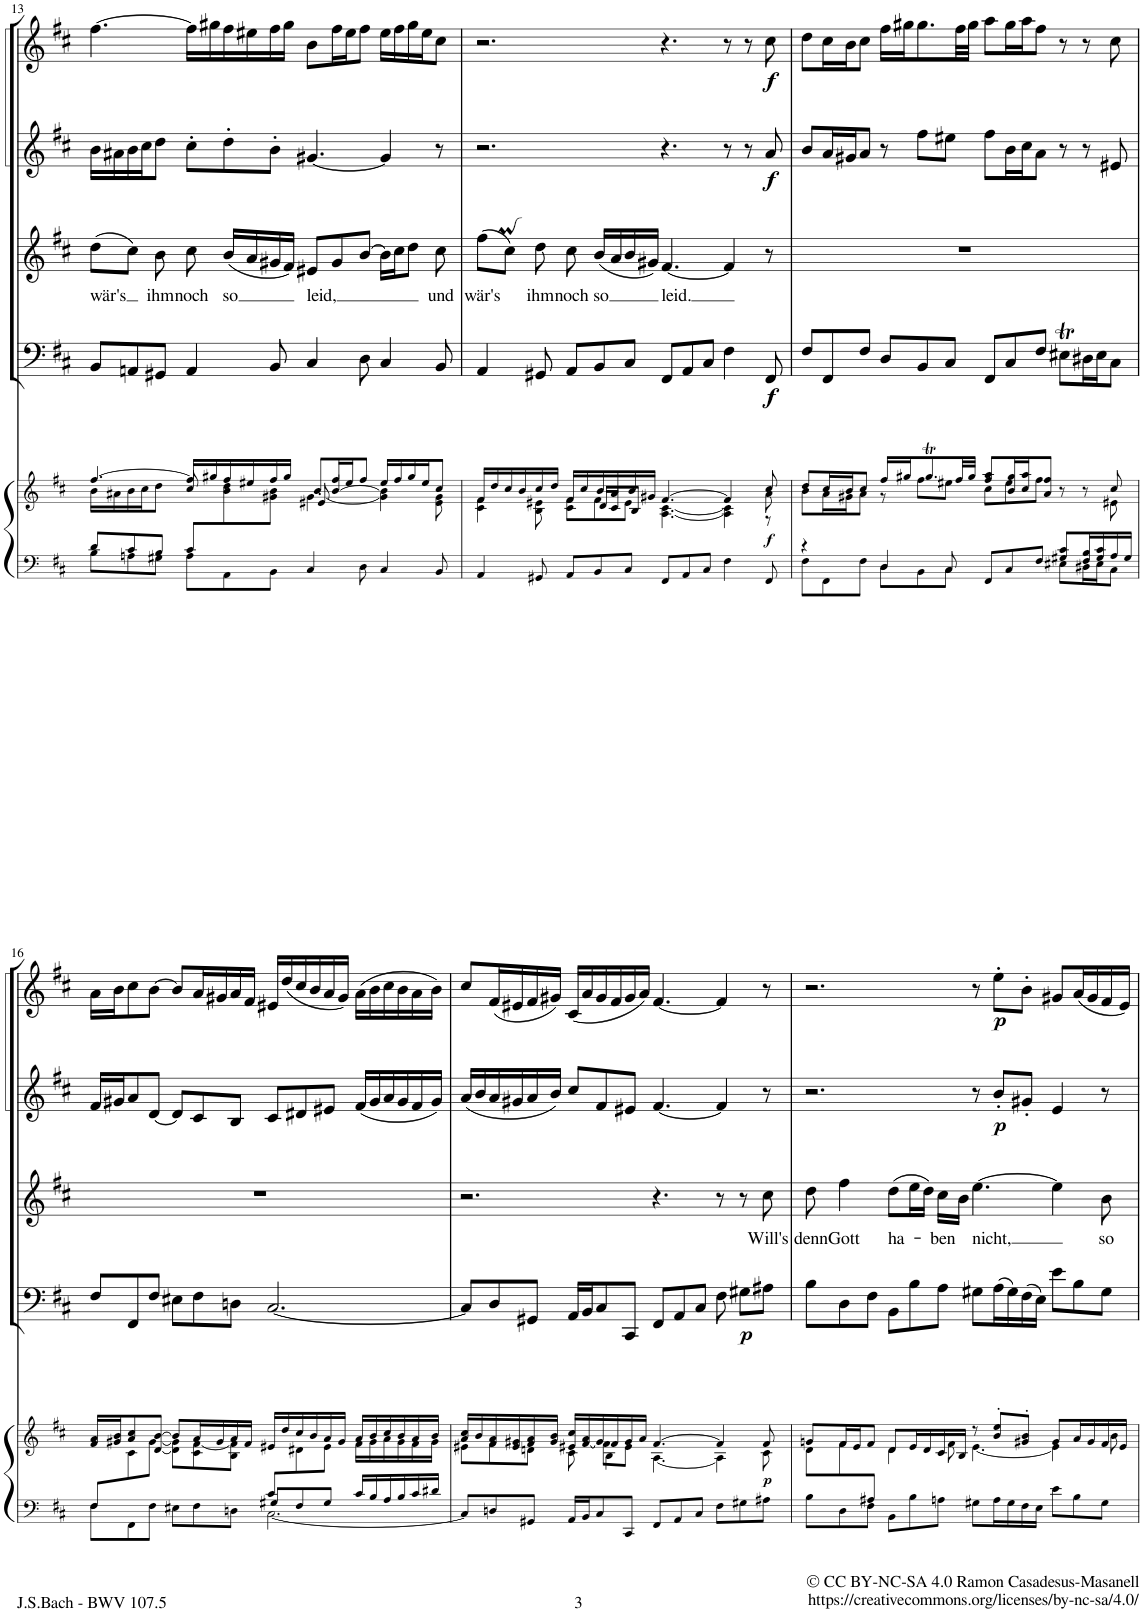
**kern	**kern	**dynam	**kern	**dynam	**kern	**text	**kern	**dynam	**kern	**dynam
*part5	*part5	*part5	*part4	*part4	*part3	*part3	*part2	*part2	*part1	*part1
*staff6	*staff5	*staff5/6	*staff4	*staff4	*staff3	*staff3	*staff2	*staff2	*staff1	*staff1
*I"Piano reduction	*	*	*I"Organo e Continuo	*	*I"Soprano	*	*I"Oboe d'amore II	*	*I"Oboe d'amore I	*
*I'Pno	*	*	*	*	*	*	*I'Ob	*	*I'Ob	*
!!LO:PB:g=z
*clefF4	*clefG2	*	*clefF4	*	*clefG2	*	*clefG2	*	*clefG2	*
*k[f#c#]	*k[f#c#]	*	*k[f#c#]	*	*k[f#c#]	*	*k[f#c#]	*	*k[f#c#]	*
*M12/8	*M12/8	*	*M12/8	*	*M12/8	*	*M12/8	*	*M12/8	*
=13	=13	=13	=13	=13	=13	=13	=13	=13	=13	=13
*^	*^	*	*	*	*	*	*	*	*	*
*	*^	*	*^	*	*	*	*	*	*	*	*	*
!	!	!	!	!	!	!	!	!	!	!LO:LY:b	!	!	!	!
4.ryy	8d/L	8B\L	[4.ff#/	16b\LL	4.ryy	.	8BB/L	.	(8dd\L	wär's	16b\LL	.	[4.ff#\	.
.	.	.	.	16a#X\	.	.	.	.	.	.	16a#X\	.	.	.
.	8c#/	8An\	.	16b\	.	.	8AAn/	.	8cc#\J)	.	16b\	.	.	.
.	.	.	.	16cc#\J	.	.	.	.	.	.	16cc#\J	.	.	.
!	!	!	!	!	!	!	!	!	!	!LO:LY:b	!	!	!	!
.	8B/J	8G#X\J	.	8dd\J	.	.	8GG#X/J	.	8b\	ihm	8dd\J	.	.	.
!	!	!	!	!	!	!	!	!	!	!LO:LY:b	!	!	!	!
8c#/L	8ryy	8A\L	16ff#/LL]	8ryy	8cc#/	.	4AA/	.	8cc#\	noch	8cc#'\L	.	16ff#\LL]	.
.	.	.	16gg#X/	.	.	.	.	.	.	.	.	.	16gg#X\	.
!	!	!	!	!	!	!	!	!	!	!LO:LY:b	!	!	!	!
1ryy	4ryy	8AA\	16ff#/	8b\ 8dd\	4ryy	.	.	.	(16b/LL	so	8dd'\	.	16ff#\	.
.	.	.	16ee#X/	.	.	.	.	.	16a/	.	.	.	16ee#X\	.
.	.	8BB\J	16ff#/	8g#X\ 8b\J	.	.	8BB/	.	16g#X/	.	8b'\J	.	16ff#\	.
.	.	.	16gg#/JJ	.	.	.	.	.	16f#/JJ)	.	.	.	16gg#\JJ	.
!	!	!	!	!	!	!	!	!	!	!LO:LY:b	!	!	!	!
.	4.ryy	4C#/	8b/L	[4.g#\	8e#X/	.	4C#/	.	8e#X/L	leid,	[4.g#X/	.	8b\L	.
.	.	.	16ff#/L	.	[4b/	.	.	.	8g#/	.	.	.	16ff#\L	.
.	.	.	16ee#/J	.	.	.	.	.	.	.	.	.	16ee#\J	.
.	.	8D\	8ff#/J	.	.	.	8D\	.	[8b/J	.	.	.	8ff#\J	.
.	4.ryy	4C#/	16ee#/LL	4g#\] 4b\]	4.ryy	.	4C#/	.	16b\LL]	.	4g#/]	.	16ee#\LL	.
.	.	.	16ff#/	.	.	.	.	.	16cc#\J	.	.	.	16ff#\	.
.	.	.	16gg#/	.	.	.	.	.	8dd\J	.	.	.	16gg#\	.
.	.	.	16ee#/J	.	.	.	.	.	.	.	.	.	16ee#\J	.
!	!	!	!	!	!	!	!	!	!	!LO:LY:b	!	!	!	!
.	.	8BB/	8cc#/J	8e#\ 8g#\	.	.	8BB/	.	8cc#\	und	8r	.	8cc#\J	.
=14	=14	=14	=14	=14	=14	=14	=14	=14	=14	=14	=14	=14	=14	=14
!	!	!	!	!	!	!	!	!	!	!LO:LY:b	!	!	!	!
*v	*v	*v	*	*	*	*	*	*	*	*	*	*	*	*
4AA/	16f#/LL	4c#\ 4f#\	4.ryy	.	4AA/	.	(8ff#\L	wär's	2.r	.	2.r	.
.	16dd/	.	.	.	.	.	.	.	.	.	.	.
.	16cc#/	.	.	.	.	.	8cc#\J)	.	.	.	.	.
.	16b/	.	.	.	.	.	.	.	.	.	.	.
!	!	!	!	!	!	!	!	!LO:LY:b	!	!	!	!
8GG#X/	16cc#/	8B\ 8e#X\	.	.	8GG#X/	.	8dd\	ihm	.	.	.	.
.	16dd/JJ	.	.	.	.	.	.	.	.	.	.	.
!	!	!	!	!	!	!	!	!LO:LY:b	!	!	!	!
8AA/L	16f#/LL	8c#\ 8f#\L	8ryy	.	8AA/L	.	8cc#\	noch	.	.	.	.
.	16cc#/	.	.	.	.	.	.	.	.	.	.	.
!	!	!	!	!	!	!	!	!LO:LY:b	!	!	!	!
8BB/	16b/	8f#\	16d/LL	.	8BB/	.	(16b/LL	so	.	.	.	.
.	16a/	.	16c#/J	.	.	.	16a/	.	.	.	.	.
8C#/J	16b/	8e#\J	8B/J	.	8C#/J	.	16b/	.	.	.	.	.
.	16g#X/JJ	.	.	.	.	.	16g#X/JJ)	.	.	.	.	.
!	!	!	!	!	!	!	!	!LO:LY:b	!	!	!	!
8FF#/L	[4.f#/	[4.A\ [4.c#\	4.ryy	.	8FF#/L	.	[4.f#/	-leid.	4.r	.	4.r	.
8AA/	.	.	.	.	8AA/	.	.	.	.	.	.	.
8C#/J	.	.	.	.	8C#/J	.	.	.	.	.	.	.
4F#\	4f#/]	4A\] 4c#\]	4ryy	.	4F#\	.	4f#/]	.	8r	.	8r	.
.	.	.	.	.	.	.	.	.	8r	.	8r	.
!	!	!	!	!LO:DY:b	!	!LO:DY:b	!	!	!	!LO:DY:b	!	!LO:DY:b
8FF#/	8cc#/	8a\	8r	f	8FF#/	f	8r	.	8a/	f	8cc#\	f
*	*	*v	*v	*	*	*	*	*	*	*	*	*
=15	=15	=15	=15	=15	=15	=15	=15	=15	=15	=15	=15
*^	*	*	*	*	*	*	*	*	*	*	*
4r	8F#\L	8dd/L	8b\L	.	8F#/L	.	1.r	.	8b/L	.	8dd\L	.
.	8FF#\	16cc#/L	16a\L	.	8FF#/	.	.	.	16a/L	.	16cc#\L	.
.	.	16b/J	16g#X\J	.	.	.	.	.	16g#X/J	.	16b\J	.
8ryy	8F#\J	8cc#/J	8a\J	.	8F#/J	.	.	.	8a/J	.	8cc#\J	.
4D/	8D\L	16ff#/LL	8r	.	8D/L	.	.	.	8r	.	16ff#\LL	.
.	.	16gg#X/J	.	.	.	.	.	.	.	.	16gg#X\J	.
.	8BB\	8.gg#t/	8ff#\L	.	8BB/	.	.	.	8ff#\L	.	8.gg#\	.
8C#/	8C#\J	.	8ee#X\J	.	8C#/J	.	.	.	8ee#X\J	.	.	.
.	.	32ff#/LL	.	.	.	.	.	.	.	.	32ff#\LL	.
.	.	32gg#/JJJ	.	.	.	.	.	.	.	.	32gg#\JJJ	.
4.ryy	8FF#/L	8ff#/ 8aa/L	8cc#\L	.	8FF#/L	.	.	.	8ff#\L	.	8aa\L	.
.	8C#/	16b/ 16gg#/L	8ee#\	.	8C#/	.	.	.	16b\L	.	16gg#\L	.
.	.	16cc#/ 16aa/J	.	.	.	.	.	.	16cc#\J	.	16aa\J	.
.	8F#/J	8a/ 8ff#/J	8ff#\J	.	8F#/J	.	.	.	8a\J	.	8ff#\J	.
8G#X/ 8c#/L	8E#X\L	8r	8ryy	.	8E#Xt\L	.	.	.	8r	.	8r	.
16F#/ 16B/L	16D#X\L	8r	8ryy	.	16D#X\L	.	.	.	8r	.	8r	.
16G#/ 16c#/	16E#\J	.	.	.	16E#\J	.	.	.	.	.	.	.
16A/	8C#\J	8cc#/	8e#X\	.	8C#\J	.	.	.	8e#X/	.	8cc#\	.
16G#/JJ	.	.	.	.	.	.	.	.	.	.	.	.
!!LO:LB:g=z
=16	=16	=16	=16	=16	=16	=16	=16	=16	=16	=16	=16	=16
*	*^	*	*	*	*	*	*	*	*	*	*	*
8F#/L	2.ryy	8F#\L	16f#/ 16a/LL	8ryy	.	8F#/L	.	1.r	.	16f#/LL	.	16a\LL	.
.	.	.	16g#X/ 16b/J	.	.	.	.	.	.	16g#X/J	.	16b\J	.
8ryy	.	8FF#\	8a/ 8cc#/	8c#\	.	8FF#/	.	.	.	8a/	.	8cc#\	.
.	.	8F#\J	[<8d/ [8b/J	[8g#\J	.	8F#/J	.	.	.	[8d/J	.	[8b\J	.
.	.	8E#X\L	8b/L]	8d\] 8g#\]L	.	8E#X\L	.	.	.	8d/L]	.	8b/L]	.
.	.	8F#\	16a/L	8c#\ [8f#\	.	8F#\	.	.	.	8c#/	.	16a/L	.
.	.	.	16g#/	.	.	.	.	.	.	.	.	16g#X/	.
.	.	8Dn\J	16a/	8B\ 8f#\]J	.	8Dn\J	.	.	.	8B/J	.	16a/	.
.	.	.	16f#/JJ	.	.	.	.	.	.	.	.	16f#/JJ	.
8c#/L	8G#X/L	[2.C#\	16e#X/LL	8ryy	.	[2.C#/	.	.	.	8c#/L	.	16e#X/LL	.
.	.	.	16dd/	.	.	.	.	.	.	.	.	(16dd/	.
2ryy	8F#/	.	16cc#/	8d#X\	.	.	.	.	.	8d#X/	.	16cc#/	.
.	.	.	16b/	.	.	.	.	.	.	.	.	16b/	.
.	8G#/J	.	16a/	8e#\J	.	.	.	.	.	8e#X/J	.	16a/	.
.	.	.	16g#/JJ	.	.	.	.	.	.	.	.	16g#/JJ)	.
.	16c#/LL	.	16a/LL	16f#\LL	.	.	.	.	.	(16f#/LL	.	(16a\LL	.
.	16B/	.	16b/	16g#\	.	.	.	.	.	16g#/	.	16b\	.
.	16A/	.	16cc#/	16a\	.	.	.	.	.	16a/	.	16cc#\	.
.	16B/	.	16b/	16g#\	.	.	.	.	.	16g#/	.	16b\	.
8ryy	16c#/	.	16a/	16f#\	.	.	.	.	.	16f#/	.	16a\	.
.	16d#X/JJ	.	16b/JJ	16g#\JJ	.	.	.	.	.	16g#/JJ)	.	16b\JJ)	.
*v	*v	*v	*	*	*	*	*	*	*	*	*	*	*
=17	=17	=17	=17	=17	=17	=17	=17	=17	=17	=17	=17
*	*	*^	*	*	*	*	*	*	*	*	*
8C#/L]	16a/ 16cc#/LL	8e#X\L	4.ryy	.	8C#/L]	.	2.r	.	(16a/LL	.	8cc#/L	.
.	16b/	.	.	.	.	.	.	.	16b/	.	.	.
8Dn/	16f#/ 16a/	8f#\	.	.	8D/	.	.	.	16a/	.	(16f#/L	.
.	16e#/ 16g#X/	.	.	.	.	.	.	.	16g#X/	.	16e#X/	.
8GG#X/J	16f#/ 16a/	8dn\J	.	.	8GG#X/J	.	.	.	16a/	.	16f#/	.
.	16g#/ 16b/JJ	.	.	.	.	.	.	.	16b/JJ)	.	16g#X/JJ)	.
16AA/LL	16e#X/ 16cc#/LL	8c#\	8ryy	.	16AA/LL	.	.	.	8cc#/L	.	(16c#/LL	.
16BB/J	[<16f#/ 16a/	.	.	.	16BB/J	.	.	.	.	.	16a/	.
8C#/	16g#/	4B\	8f#\L]	.	8C#/	.	.	.	8f#/	.	16g#/	.
.	16f#/	.	.	.	.	.	.	.	.	.	16f#/	.
8CC#/J	16g#/	.	8e#\J	.	8CC#/J	.	.	.	8e#X/J	.	16g#/	.
.	16a/JJ	.	.	.	.	.	.	.	.	.	16a/JJ)	.
8FF#/L	[4.f#/	[4.A\	2.ryy	.	8FF#/L	.	4.r	.	[4.f#/	.	[4.f#/	.
8AA/	.	.	.	.	8AA/	.	.	.	.	.	.	.
8C#/J	.	.	.	.	8C#/J	.	.	.	.	.	.	.
8F#\L	4f#/]	4A\]	.	.	8F#\	.	8r	.	4f#/]	.	4f#/]	.
!	!	!	!	!	!	!LO:DY:b	!	!	!	!	!	!
8G#X\	.	.	.	.	8G#X\L	p	8r	.	.	.	.	.
!	!	!	!	!LO:DY:b	!	!	!	!LO:LY:b	!	!	!	!
8A#X\J	8f#/	8c#\	.	p	8A#X\J	.	8cc#\	Will's	8r	.	8r	.
*	*	*v	*v	*	*	*	*	*	*	*	*	*
=18	=18	=18	=18	=18	=18	=18	=18	=18	=18	=18	=18
*^	*	*	*	*	*	*	*	*	*	*	*
!	!	!	!	!	!	!	!	!LO:LY:b	!	!	!	!
4ryy	8B\L	8gn/L	8d\L	.	8B\L	.	8dd\	denn	2.r	.	2.r	.
!	!	!	!	!	!	!	!	!LO:LY:b	!	!	!	!
.	8D\	16f#/L	8f#\	.	8D\	.	4ff#\	Gott	.	.	.	.
.	.	16e/J	.	.	.	.	.	.	.	.	.	.
8A#X/J	8F#\J	8f#/J	8ryy	.	8F#\J	.	.	.	.	.	.	.
!	!	!	!	!	!	!	!	!LO:LY:b	!	!	!	!
1ryy	8BB\L	8d/L	4d\	.	8BB\L	.	(8dd\L	ha-	.	.	.	.
.	8B\	16e/L	.	.	8B\	.	16ee\L	.	.	.	.	.
.	.	16d/	.	.	.	.	16dd\JJ)	.	.	.	.	.
!	!	!	!	!	!	!	!	!LO:LY:b	!	!	!	!
.	8An\J	16c#/	8f#\	.	8A\J	.	16cc#\LL	-ben	.	.	.	.
.	.	16B/JJ	.	.	.	.	16b\JJ	.	.	.	.	.
!	!	!	!	!	!	!	!	!LO:LY:b	!	!	!	!
.	8G#X\L	8r	[4.e\	.	8G#X\L	.	[4.ee\	nicht,	8r	.	8r	.
!	!	!	!	!	!	!	!	!	!	!LO:DY:b	!	!LO:DY:b
.	16A\L	8b/' 8ee/'L	.	.	(16A\L	.	.	.	8b'/L	p	8ee'\L	p
.	16G#\	.	.	.	16G#\)	.	.	.	.	.	.	.
.	16F#\	8g#X/' 8b/'J	.	.	(16F#\	.	.	.	8g#X'/J	.	8b'\J	.
.	16E\JJ	.	.	.	16E\JJ)	.	.	.	.	.	.	.
.	8e\L	8g#/L	4e\]	.	8e\L	.	4ee\]	.	4e/	.	8g#X/L	.
.	8B\	16a/L	.	.	8B\	.	.	.	.	.	(16a/L	.
.	.	16g#/	.	.	.	.	.	.	.	.	16g#/	.
!	!	!	!	!	!	!	!	!LO:LY:b	!	!	!	!
8ryy	8G#\J	16f#/	8b\	.	8G#\J	.	8b\	so	8r	.	16f#/	.
.	.	16e/JJ	.	.	.	.	.	.	.	.	16e/JJ)	.
*v	*v	*	*	*	*	*	*	*	*	*	*	*
*	*v	*v	*	*	*	*	*	*	*	*	*
=	=	=	=	=	=	=	=	=	=	=
*-	*-	*-	*-	*-	*-	*-	*-	*-	*-	*-
